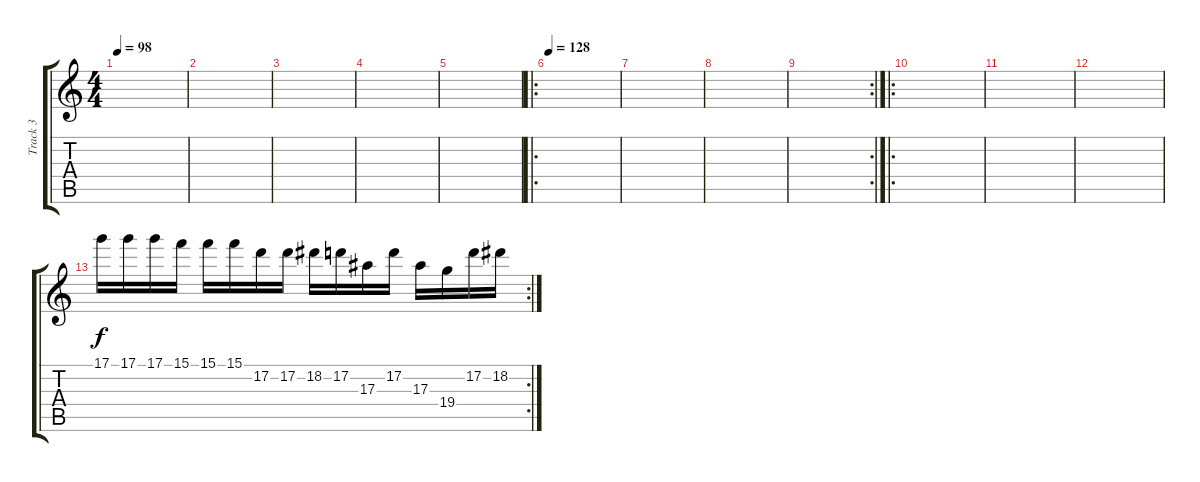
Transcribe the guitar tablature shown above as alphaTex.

\track ("Track 3" "Track 3") {instrument distortionguitar}
\staff {score tabs}
\tuning (D4 A3 F3 C3 G2 C2) {hide}
\ts (4 4)
\tempo 98
\clef g2
\ks c
|
|
|
|
|
\ro
\tempo 128
|
|
|
\rc 2
|
\ro
|
|
|
\rc 2
17.1.16 17.1.16 17.1.16 15.1.16 15.1.16 15.1.16 17.2.16 17.2.16 18.2.16 17.2.16 17.3.16 17.2.16 17.3.16 19.4.16 17.2.16 18.2.16
